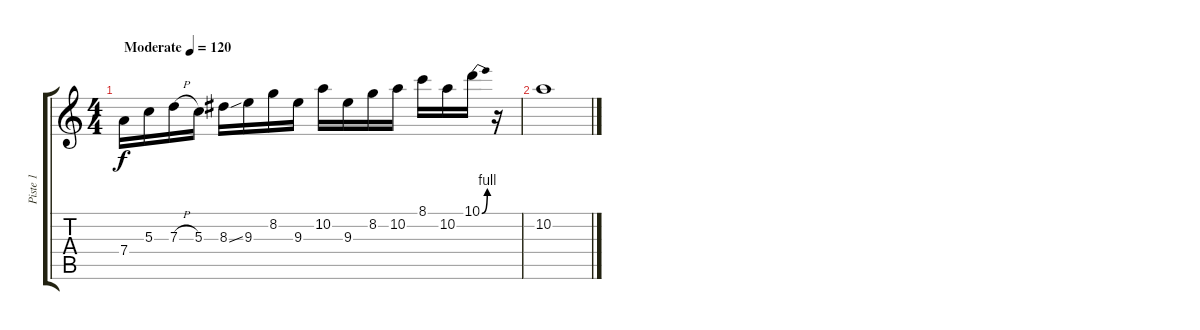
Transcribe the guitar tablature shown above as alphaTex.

\track ("Piste 1" "Piste 1") {instrument acousticguitarsteel}
\staff {score tabs}
\tuning (E4 B3 G3 D3 A2 E2) {hide}
\ts (4 4)
\tempo (120 "Moderate")
\clef g2
\ks c
7.4.16{dy f instrument acousticguitarsteel} 5.3.16 7.3{h}.16 5.3.16 8.3{ss}.16 9.3.16 8.2.16 9.3.16 10.2.16 9.3.16 8.2.16 10.2.16 8.1.16 10.2.16 10.1{be (bend 0 0 60 4)}.16 r.16 |
10.2.1
